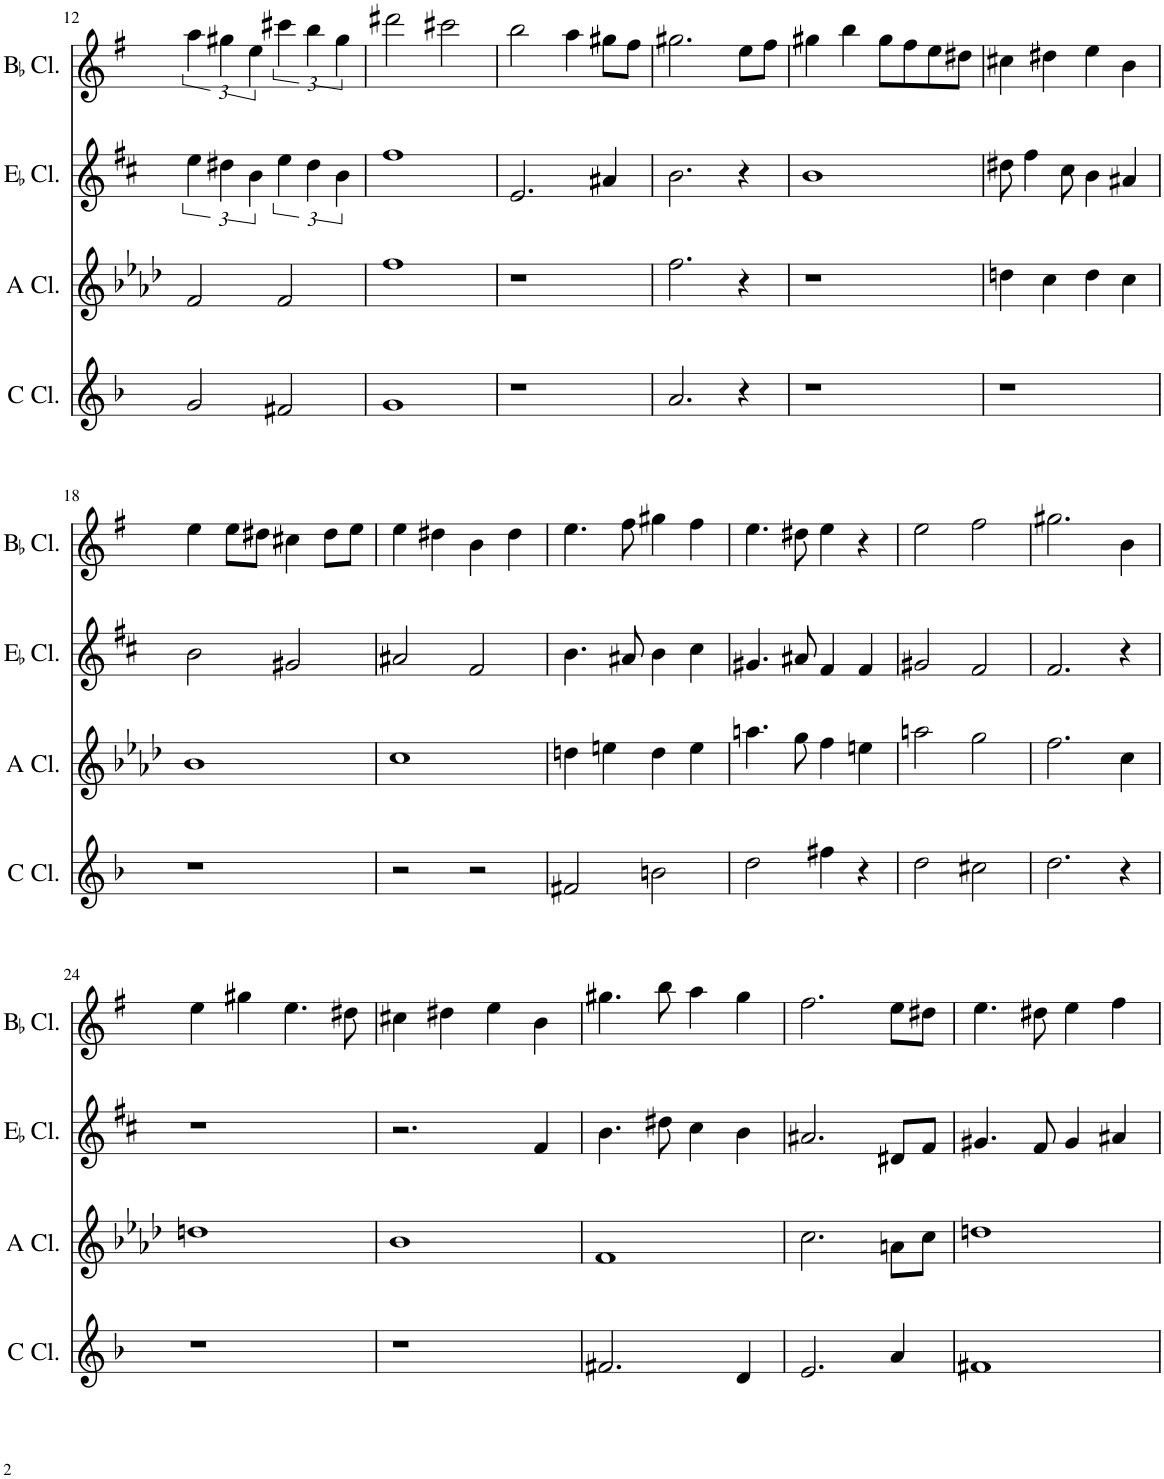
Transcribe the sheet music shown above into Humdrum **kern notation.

**kern	**kern	**kern	**kern
*part4	*part3	*part2	*part1
*staff4	*staff3	*staff2	*staff1
*I"C Clarinet	*I"A Clarinet	*I"EaccidentalFlat Clarinet	*I"BaccidentalFlat Clarinet
*I'C Cl.	*I'A Cl.	*I'EaccidentalFlat Cl.	*I'BaccidentalFlat Cl.
!!LO:PB:g=z
*clefG2	*clefG2	*clefG2	*clefG2
*Trd1c2	*Trd2c3	*Trd-2c-3	*Trd1c2
*k[b-]	*k[b-e-a-d-]	*k[f#c#]	*k[f#]
*M4/4	*M4/4	*M4/4	*M4/4
=12	=12	=12	=12
2g/	2f/	6ee\	6aa\
.	.	6dd#X\	6gg#X\
.	.	6b\	6ee\
2f#X/	2f/	6ee\	6ccc#X\
.	.	6dd#\	6bb\
.	.	6b\	6gg#\
=13	=13	=13	=13
1g	1ff	1ff#	2ddd#X\
.	.	.	2ccc#X\
=14	=14	=14	=14
1r	1r	2.e/	2bb\
.	.	.	4aa\
.	.	4a#X/	8gg#X\L
.	.	.	8ff#\J
=15	=15	=15	=15
2.a/	2.ff\	2.b\	2.gg#X\
4r	4r	4r	8ee\L
.	.	.	8ff#\J
=16	=16	=16	=16
1r	1r	1b	4gg#X\
.	.	.	4bb\
.	.	.	8gg#\L
.	.	.	8ff#\
.	.	.	8ee\
.	.	.	8dd#X\J
=17	=17	=17	=17
1r	4ddn\	8dd#X\	4cc#X\
.	.	4ff#\	.
.	4cc\	.	4dd#X\
.	.	8cc#\	.
.	4dd\	4b\	4ee\
.	4cc\	4a#X/	4b\
!!LO:LB:g=z
=18	=18	=18	=18
1r	1b-	2b\	4ee\
.	.	.	8ee\L
.	.	.	8dd#X\J
.	.	2g#X/	4cc#X\
.	.	.	8dd#\L
.	.	.	8ee\J
=19	=19	=19	=19
2r	1cc	2a#X/	4ee\
.	.	.	4dd#X\
2r	.	2f#/	4b\
.	.	.	4dd#\
=20	=20	=20	=20
2f#X/	4ddn\	4.b\	4.ee\
.	4een\	.	.
.	.	8a#X/	8ff#\
2bn\	4dd\	4b\	4gg#X\
.	4ee\	4cc#\	4ff#\
=21	=21	=21	=21
2dd\	4.aan\	4.g#X/	4.ee\
.	8gg\	8a#X/	8dd#X\
4ff#X\	4ff\	4f#/	4ee\
4r	4een\	4f#/	4r
=22	=22	=22	=22
2dd\	2aan\	2g#X/	2ee\
2cc#X\	2gg\	2f#/	2ff#\
=23	=23	=23	=23
2.dd\	2.ff\	2.f#/	2.gg#X\
4r	4cc\	4r	4b\
!!LO:LB:g=z
=24	=24	=24	=24
1r	1ddn	1r	4ee\
.	.	.	4gg#X\
.	.	.	4.ee\
.	.	.	8dd#X\
=25	=25	=25	=25
1r	1b-	2.r	4cc#X\
.	.	.	4dd#X\
.	.	.	4ee\
.	.	4f#/	4b\
=26	=26	=26	=26
2.f#X/	1f	4.b\	4.gg#X\
.	.	8dd#X\	8bb\
.	.	4cc#\	4aa\
4d/	.	4b\	4gg#\
=27	=27	=27	=27
2.e/	2.cc\	2.a#X/	2.ff#\
4a/	8an\L	8d#X/L	8ee\L
.	8cc\J	8f#/J	8dd#X\J
=28	=28	=28	=28
1f#X	1ddn	4.g#X/	4.ee\
.	.	8f#/	8dd#X\
.	.	4g#/	4ee\
.	.	4a#X/	4ff#\
=	=	=	=
*-	*-	*-	*-
